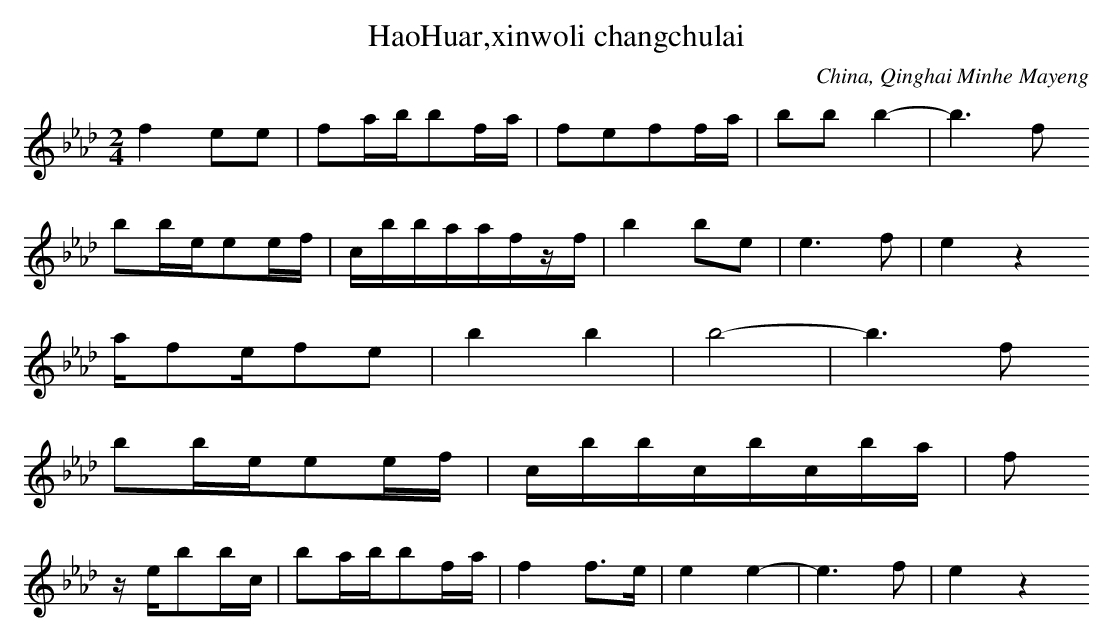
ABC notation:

X:1
T: HaoHuar,xinwoli changchulai
O: China, Qinghai Minhe Mayeng
M: 2/4
L: 1/16
K: Ab
f4e2e2 | f2abb2fa | f2e2f2fa | b2b2b4- | b6f2
b2bee2ef | cbbaafzf | b4b2e2 | e6f2 | e4z4
af2ef2e2 | b4b4 | b8- | b6f2
b2bee2ef | cbbcbcba | f2
zeb2bc | b2abb2fa | f4f3e | e4e4- | e6f2 | e4z4
